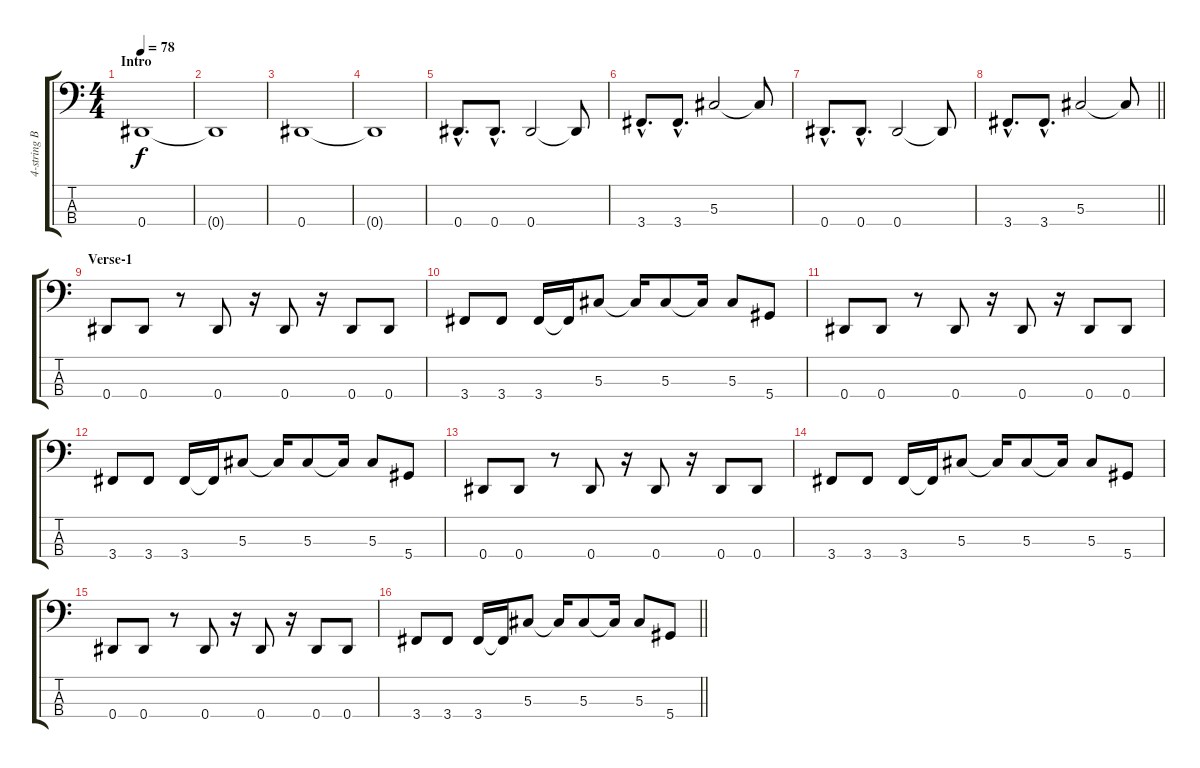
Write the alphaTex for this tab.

\track ("4-string Bass" "4-string B") {instrument electricbassfinger}
\staff {score tabs}
\tuning (Gb2 Db2 Ab1 Eb1) {hide}
\ts (4 4)
\section ("" "Intro")
\tempo 78
\clef f4
\ks c
0.4.1{dy f instrument electricbassfinger} |
0.4{t}.1 |
0.4.1 |
0.4{t}.1 |
0.4{hac}.8{d} 0.4{hac}.8{d} 0.4.2 0.4{t}.8 |
3.4{hac}.8{d} 3.4{hac}.8{d} 5.3.2 5.3{t}.8 |
0.4{hac}.8{d} 0.4{hac}.8{d} 0.4.2 0.4{t}.8 |
\barLineRight lightlight
3.4{hac}.8{d} 3.4{hac}.8{d} 5.3.2 5.3{t}.8 |
\section ("" "Verse-1")
0.4.8 0.4.8 r.8 0.4.8 r.16 0.4.8 r.16 0.4.8 0.4.8 |
3.4.8 3.4.8 3.4.16 3.4{t}.16 5.3.8 5.3{t}.16 5.3.8 5.3{t}.16 5.3.8 5.4.8 |
0.4.8 0.4.8 r.8 0.4.8 r.16 0.4.8 r.16 0.4.8 0.4.8 |
3.4.8 3.4.8 3.4.16 3.4{t}.16 5.3.8 5.3{t}.16 5.3.8 5.3{t}.16 5.3.8 5.4.8 |
0.4.8 0.4.8 r.8 0.4.8 r.16 0.4.8 r.16 0.4.8 0.4.8 |
3.4.8 3.4.8 3.4.16 3.4{t}.16 5.3.8 5.3{t}.16 5.3.8 5.3{t}.16 5.3.8 5.4.8 |
0.4.8 0.4.8 r.8 0.4.8 r.16 0.4.8 r.16 0.4.8 0.4.8 |
\barLineRight lightlight
3.4.8 3.4.8 3.4.16 3.4{t}.16 5.3.8 5.3{t}.16 5.3.8 5.3{t}.16 5.3.8 5.4.8
